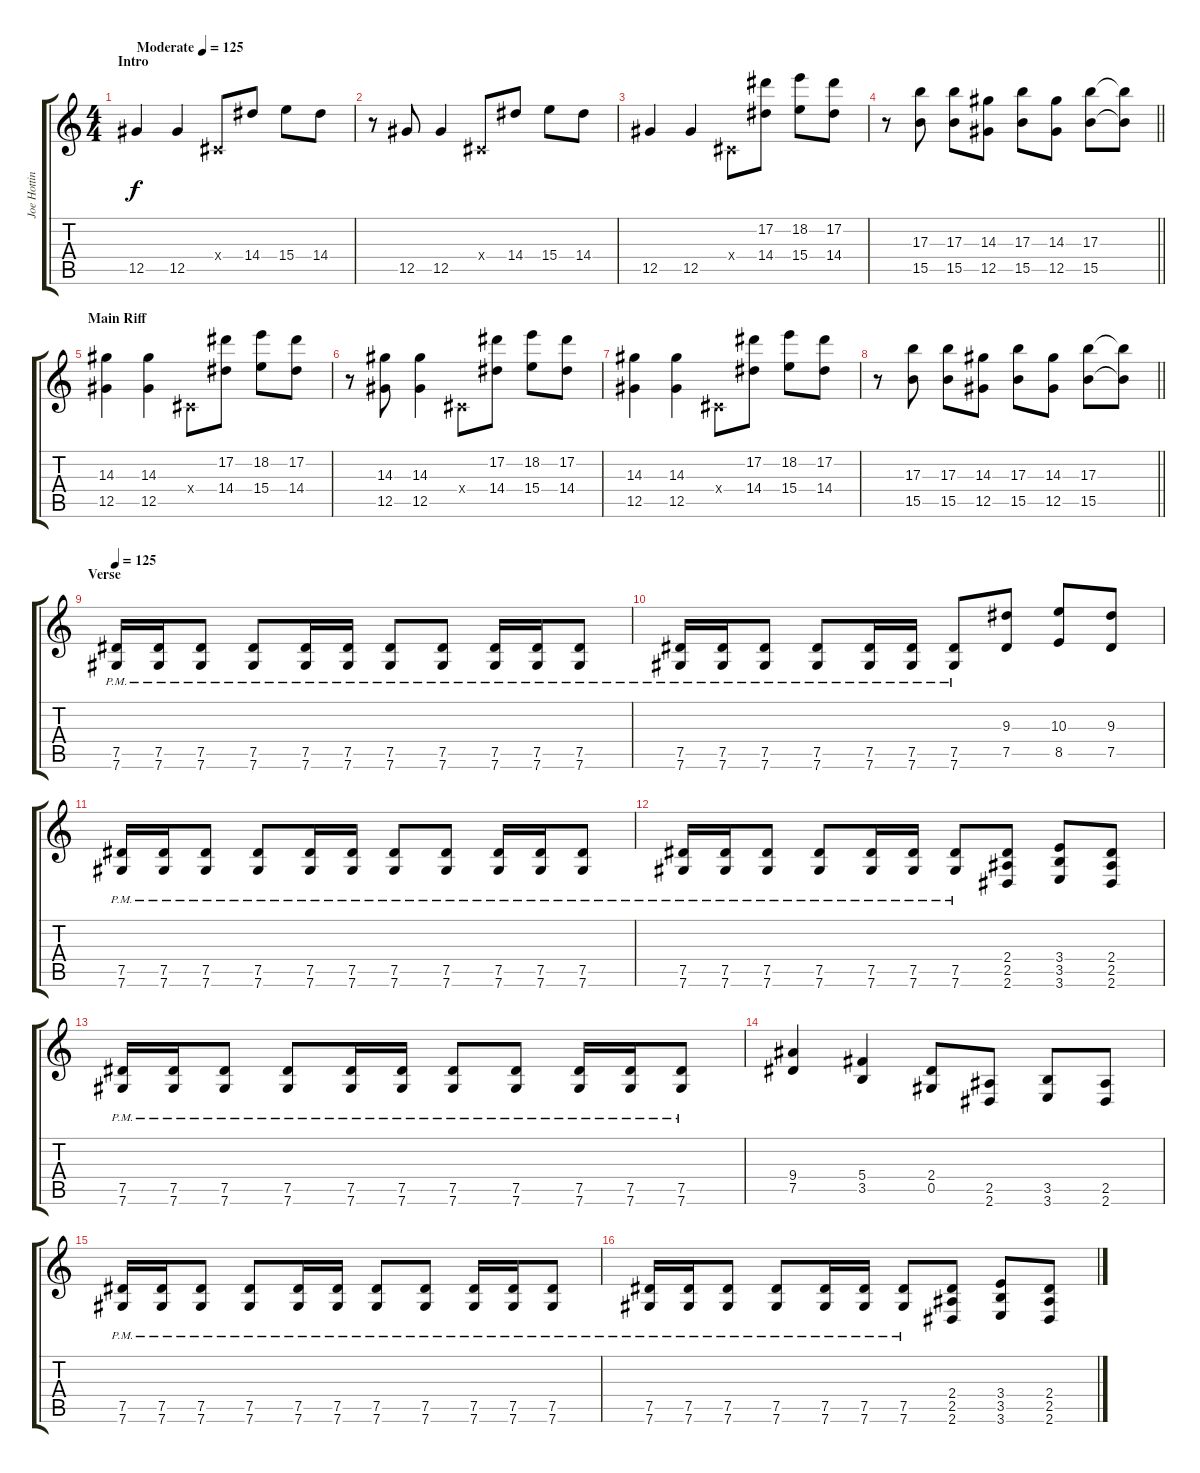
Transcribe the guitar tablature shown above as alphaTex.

\track ("Joe Hottinger" "Joe Hottin") {instrument distortionguitar}
\staff {score tabs}
\tuning (Eb4 Bb3 Gb3 Db3 Ab2 Db2) {hide}
\ts (4 4)
\section ("" "Intro")
\tempo (125 "Moderate")
\clef g2
\ks c
12.5.4{dy f instrument distortionguitar} 12.5.4 0.4{x}.8 14.4.8 15.4.8 14.4.8 |
r.8 12.5.8 12.5.4 0.4{x}.8 14.4.8 15.4.8 14.4.8 |
12.5.4 12.5.4 0.4{x}.8 (17.2 14.4).8 (18.2 15.4).8 (17.2 14.4).8 |
\barLineRight lightlight
r.8 (17.3 15.5).8 (17.3 15.5).8 (14.3 12.5).8 (17.3 15.5).8 (14.3 12.5).8 (17.3 15.5).8 (17.3{t} 15.5{t}).8 |
\section ("" "Main Riff")
(14.3 12.5).4 (14.3 12.5).4 0.4{x}.8 (17.2 14.4).8 (18.2 15.4).8 (17.2 14.4).8 |
r.8 (14.3 12.5).8 (14.3 12.5).4 0.4{x}.8 (17.2 14.4).8 (18.2 15.4).8 (17.2 14.4).8 |
(14.3 12.5).4 (14.3 12.5).4 0.4{x}.8 (17.2 14.4).8 (18.2 15.4).8 (17.2 14.4).8 |
\barLineRight lightlight
r.8 (17.3 15.5).8 (17.3 15.5).8 (14.3 12.5).8 (17.3 15.5).8 (14.3 12.5).8 (17.3 15.5).8 (17.3{t} 15.5{t}).8 |
\section ("" "Verse")
\tempo 125
(7.5{pm} 7.6{pm}).16 (7.5{pm} 7.6{pm}).16 (7.5{pm} 7.6{pm}).8 (7.5{pm} 7.6{pm}).8 (7.5{pm} 7.6{pm}).16 (7.5{pm} 7.6{pm}).16 (7.5{pm} 7.6{pm}).8 (7.5{pm} 7.6{pm}).8 (7.5{pm} 7.6{pm}).16 (7.5{pm} 7.6{pm}).16 (7.5{pm} 7.6{pm}).8 |
(7.5{pm} 7.6{pm}).16 (7.5{pm} 7.6{pm}).16 (7.5{pm} 7.6{pm}).8 (7.5{pm} 7.6{pm}).8 (7.5{pm} 7.6{pm}).16 (7.5{pm} 7.6{pm}).16 (7.5{pm} 7.6{pm}).8 (9.3 7.5).8 (10.3 8.5).8 (9.3 7.5).8 |
(7.5{pm} 7.6{pm}).16 (7.5{pm} 7.6{pm}).16 (7.5{pm} 7.6{pm}).8 (7.5{pm} 7.6{pm}).8 (7.5{pm} 7.6{pm}).16 (7.5{pm} 7.6{pm}).16 (7.5{pm} 7.6{pm}).8 (7.5{pm} 7.6{pm}).8 (7.5{pm} 7.6{pm}).16 (7.5{pm} 7.6{pm}).16 (7.5{pm} 7.6{pm}).8 |
(7.5{pm} 7.6{pm}).16 (7.5{pm} 7.6{pm}).16 (7.5{pm} 7.6{pm}).8 (7.5{pm} 7.6{pm}).8 (7.5{pm} 7.6{pm}).16 (7.5{pm} 7.6{pm}).16 (7.5{pm} 7.6{pm}).8 (2.4 2.5 2.6).8 (3.4 3.5 3.6).8 (2.4 2.5 2.6).8 |
(7.5{pm} 7.6{pm}).16 (7.5{pm} 7.6{pm}).16 (7.5{pm} 7.6{pm}).8 (7.5{pm} 7.6{pm}).8 (7.5{pm} 7.6{pm}).16 (7.5{pm} 7.6{pm}).16 (7.5{pm} 7.6{pm}).8 (7.5{pm} 7.6{pm}).8 (7.5{pm} 7.6{pm}).16 (7.5{pm} 7.6{pm}).16 (7.5{pm} 7.6{pm}).8 |
(9.4 7.5).4 (5.4 3.5).4 (2.4 0.5).8 (2.5 2.6).8 (3.5 3.6).8 (2.5 2.6).8 |
(7.5{pm} 7.6{pm}).16 (7.5{pm} 7.6{pm}).16 (7.5{pm} 7.6{pm}).8 (7.5{pm} 7.6{pm}).8 (7.5{pm} 7.6{pm}).16 (7.5{pm} 7.6{pm}).16 (7.5{pm} 7.6{pm}).8 (7.5{pm} 7.6{pm}).8 (7.5{pm} 7.6{pm}).16 (7.5{pm} 7.6{pm}).16 (7.5{pm} 7.6{pm}).8 |
(7.5{pm} 7.6{pm}).16 (7.5{pm} 7.6{pm}).16 (7.5{pm} 7.6{pm}).8 (7.5{pm} 7.6{pm}).8 (7.5{pm} 7.6{pm}).16 (7.5{pm} 7.6{pm}).16 (7.5{pm} 7.6{pm}).8 (2.4 2.5 2.6).8 (3.4 3.5 3.6).8 (2.4 2.5 2.6).8
